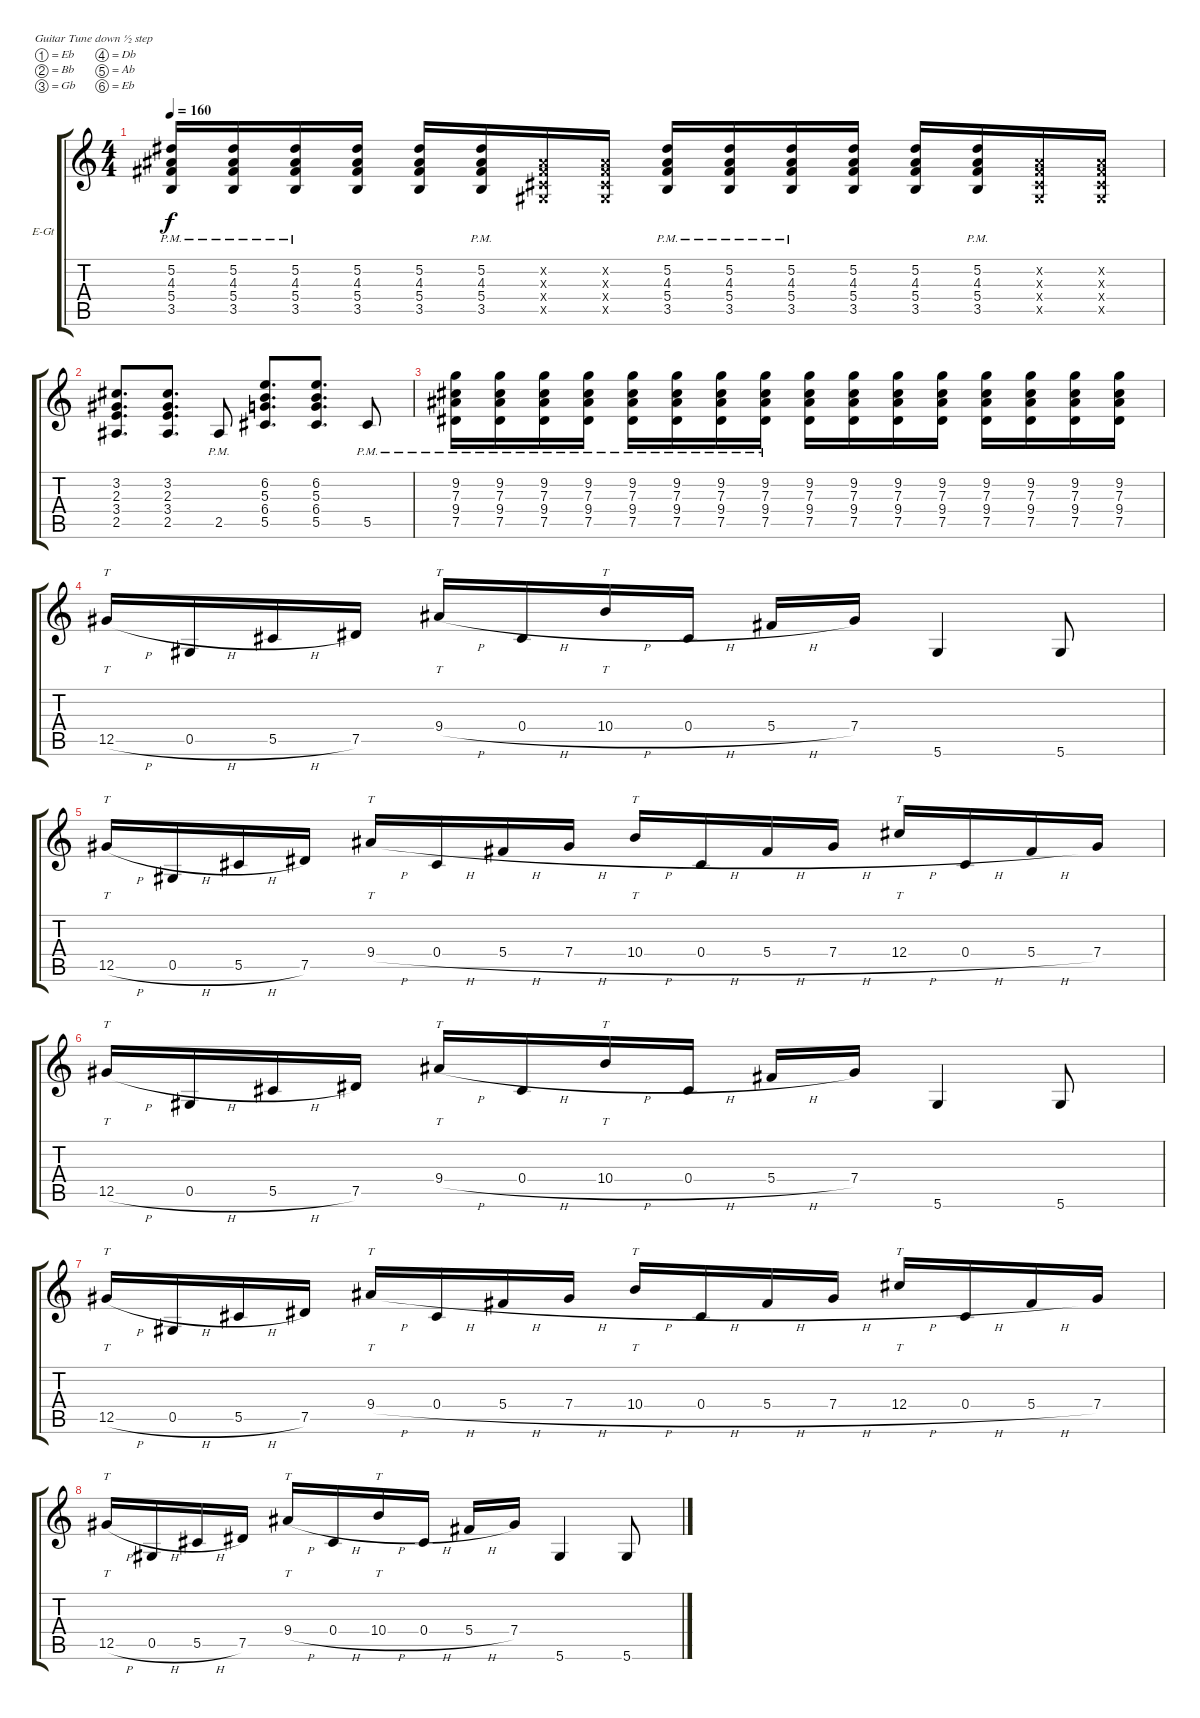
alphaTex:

\bracketExtendMode groupsimilarinstruments
\firstSystemTrackNameOrientation horizontal
\otherSystemsTrackNameOrientation horizontal
\track ("Luke Hoskin" "E-Gt") {instrument distortionguitar}
\staff {score tabs}
\tuning (Eb4 Bb3 Gb3 Db3 Ab2 Eb2)
\ts (4 4)
\tempo 160
\clef g2
\ks c
(5.2{pm} 4.3 5.4 3.5).16{dy f} (5.2{pm} 4.3 5.4 3.5).16 (5.2{pm} 4.3 5.4 3.5).16 (5.2 4.3 5.4 3.5).16 (5.2 4.3 5.4 3.5).16 (5.2 4.3 5.4 3.5{pm}).16 (0.2{x} 0.3{x} 0.4{x} 0.5{x}).16 (0.2{x} 0.3{x} 0.4{x} 0.5{x}).16 (5.2{pm} 4.3 5.4 3.5).16 (5.2{pm} 4.3 5.4 3.5).16 (5.2{pm} 4.3 5.4 3.5).16 (5.2 4.3 5.4 3.5).16 (5.2 4.3 5.4 3.5).16 (5.2 4.3 5.4 3.5{pm}).16 (0.2{x} 0.3{x} 0.4{x} 0.5{x}).16 (0.2{x} 0.3{x} 0.4{x} 0.5{x}).16 |
(3.2 2.3 3.4 2.5).8{d} (3.2 2.3 3.4 2.5).8{d} 2.5{pm}.8 (6.2 5.3 6.4 5.5).8{d} (6.2 5.3 6.4 5.5).8{d} 5.5{pm}.8 |
(9.2{pm} 7.3{pm} 9.4{pm} 7.5{pm}).16 (9.2{pm} 7.3{pm} 9.4{pm} 7.5{pm}).16 (9.2{pm} 7.3{pm} 9.4{pm} 7.5{pm}).16 (9.2{pm} 7.3{pm} 9.4{pm} 7.5{pm}).16 (9.2{pm} 7.3{pm} 9.4{pm} 7.5{pm}).16 (9.2{pm} 7.3{pm} 9.4{pm} 7.5{pm}).16 (9.2{pm} 7.3{pm} 9.4{pm} 7.5{pm}).16 (9.2{pm} 7.3{pm} 9.4{pm} 7.5{pm}).16 (9.2 7.3 9.4 7.5).16 (9.2 7.3 9.4 7.5).16 (9.2 7.3 9.4 7.5).16 (9.2 7.3 9.4 7.5).16 (9.2 7.3 9.4 7.5).16 (9.2 7.3 9.4 7.5).16 (9.2 7.3 9.4 7.5).16 (9.2 7.3 9.4 7.5).16 |
12.5{h}.16{tt} 0.5{h}.16 5.5{h}.16 7.5.16 9.4{h}.16{tt} 0.4{h}.16 10.4{h}.16{tt} 0.4{h}.16 5.4{h}.16 7.4.16 5.6.4 5.6.8 |
12.5{h}.16{tt} 0.5{h}.16 5.5{h}.16 7.5.16 9.4{h}.16{tt} 0.4{h}.16 5.4{h}.16 7.4{h}.16 10.4{h}.16{tt} 0.4{h}.16 5.4{h}.16 7.4{h}.16 12.4{h}.16{tt} 0.4{h}.16 5.4{h}.16 7.4.16 |
12.5{h}.16{tt} 0.5{h}.16 5.5{h}.16 7.5.16 9.4{h}.16{tt} 0.4{h}.16 10.4{h}.16{tt} 0.4{h}.16 5.4{h}.16 7.4.16 5.6.4 5.6.8 |
12.5{h}.16{tt} 0.5{h}.16 5.5{h}.16 7.5.16 9.4{h}.16{tt} 0.4{h}.16 5.4{h}.16 7.4{h}.16 10.4{h}.16{tt} 0.4{h}.16 5.4{h}.16 7.4{h}.16 12.4{h}.16{tt} 0.4{h}.16 5.4{h}.16 7.4.16 |
12.5{h}.16{tt} 0.5{h}.16 5.5{h}.16 7.5.16 9.4{h}.16{tt} 0.4{h}.16 10.4{h}.16{tt} 0.4{h}.16 5.4{h}.16 7.4.16 5.6.4 5.6.8
